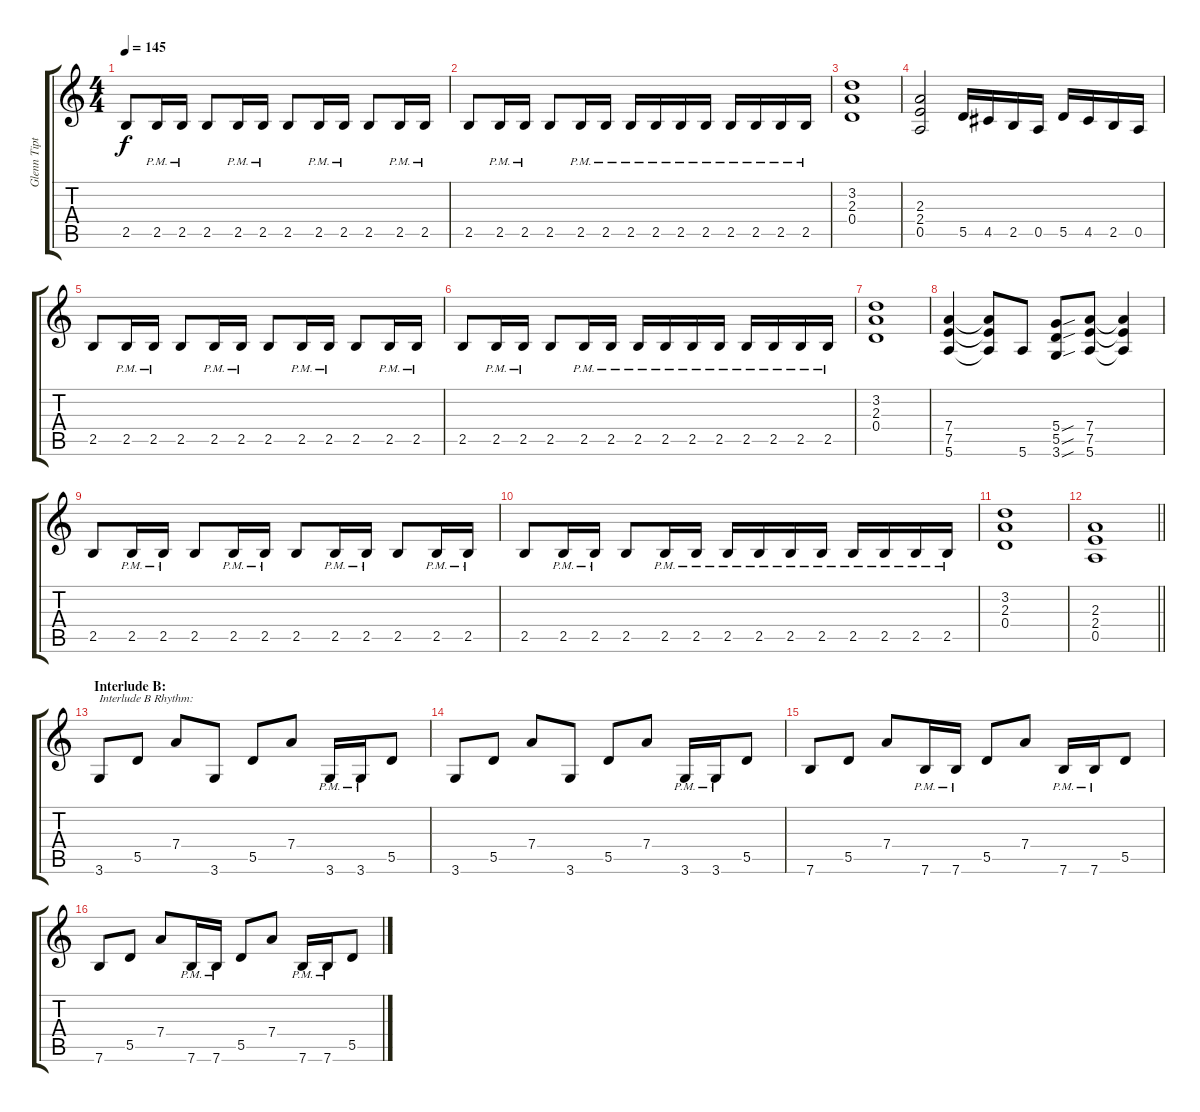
\track ("Glenn Tipton" "Glenn Tipt") {instrument distortionguitar}
\staff {score tabs}
\tuning (E4 B3 G3 D3 A2 E2) {hide}
\ts (4 4)
\tempo 145
\clef g2
\ks c
2.5.8{dy f} 2.5{pm}.16 2.5{pm}.16 2.5.8 2.5{pm}.16 2.5{pm}.16 2.5.8 2.5{pm}.16 2.5{pm}.16 2.5.8 2.5{pm}.16 2.5{pm}.16 |
2.5.8 2.5{pm}.16 2.5{pm}.16 2.5.8 2.5{pm}.16 2.5{pm}.16 2.5{pm}.16 2.5{pm}.16 2.5{pm}.16 2.5{pm}.16 2.5{pm}.16 2.5{pm}.16 2.5{pm}.16 2.5{pm}.16 |
(3.2 2.3 0.4).1 |
(2.3 2.4 0.5).2 5.5.16 4.5.16 2.5.16 0.5.16 5.5.16 4.5.16 2.5.16 0.5.16 |
2.5.8 2.5{pm}.16 2.5{pm}.16 2.5.8 2.5{pm}.16 2.5{pm}.16 2.5.8 2.5{pm}.16 2.5{pm}.16 2.5.8 2.5{pm}.16 2.5{pm}.16 |
2.5.8 2.5{pm}.16 2.5{pm}.16 2.5.8 2.5{pm}.16 2.5{pm}.16 2.5{pm}.16 2.5{pm}.16 2.5{pm}.16 2.5{pm}.16 2.5{pm}.16 2.5{pm}.16 2.5{pm}.16 2.5{pm}.16 |
(3.2 2.3 0.4).1 |
(7.4 7.5 5.6).4 (7.4{t} 7.5{t} 5.6{t}).8 5.6.8 (5.4{sou} 5.5{sou} 3.6{sou}).8 (7.4 7.5 5.6).8 (7.4{t} 7.5{t} 5.6{t}).4 |
2.5.8 2.5{pm}.16 2.5{pm}.16 2.5.8 2.5{pm}.16 2.5{pm}.16 2.5.8 2.5{pm}.16 2.5{pm}.16 2.5.8 2.5{pm}.16 2.5{pm}.16 |
2.5.8 2.5{pm}.16 2.5{pm}.16 2.5.8 2.5{pm}.16 2.5{pm}.16 2.5{pm}.16 2.5{pm}.16 2.5{pm}.16 2.5{pm}.16 2.5{pm}.16 2.5{pm}.16 2.5{pm}.16 2.5{pm}.16 |
(3.2 2.3 0.4).1 |
\barLineRight lightlight
(2.3 2.4 0.5).1 |
\section ("" "Interlude B:")
3.6.8{txt "Interlude B Rhythm:"} 5.5.8 7.4.8 3.6.8 5.5.8 7.4.8 3.6{pm}.16 3.6{pm}.16 5.5.8 |
3.6.8 5.5.8 7.4.8 3.6.8 5.5.8 7.4.8 3.6{pm}.16 3.6{pm}.16 5.5.8 |
7.6.8 5.5.8 7.4.8 7.6{pm}.16 7.6{pm}.16 5.5.8 7.4.8 7.6{pm}.16 7.6{pm}.16 5.5.8 |
7.6.8 5.5.8 7.4.8 7.6{pm}.16 7.6{pm}.16 5.5.8 7.4.8 7.6{pm}.16 7.6{pm}.16 5.5.8
